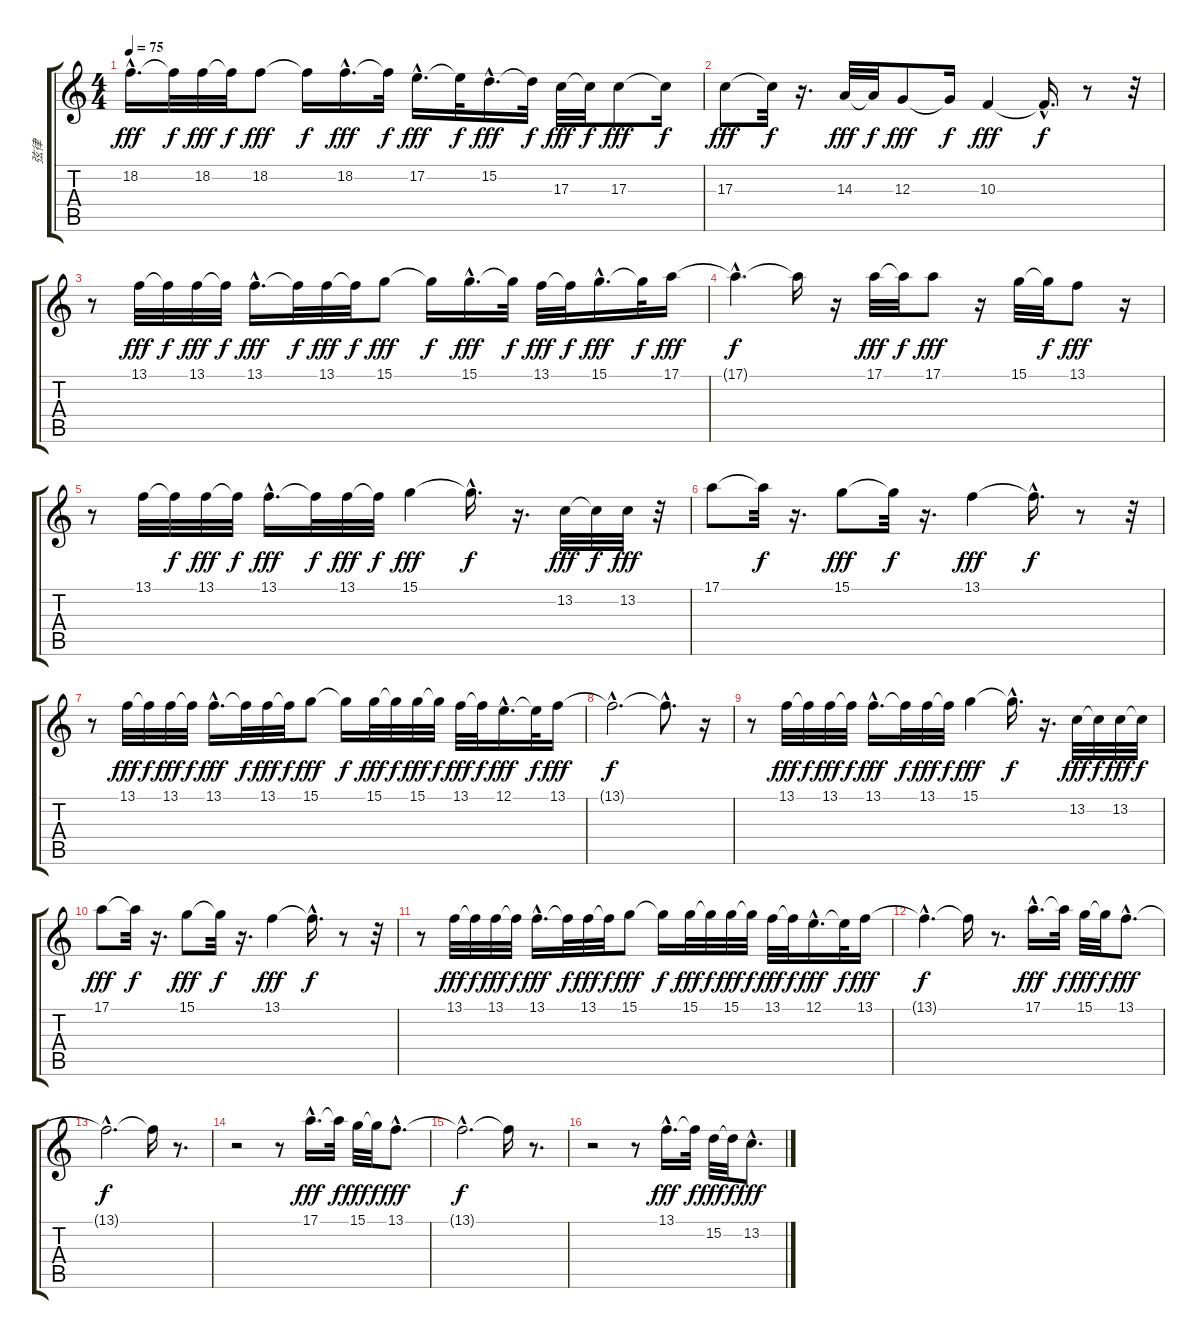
\track ("弦律" "弦律") {instrument electricgrandpiano}
\staff {score tabs}
\tuning (E4 B3 G3 D3 A2 E2) {hide}
\ts (4 4)
\tempo 75
\clef g2
\ks c
18.2{hac}.16{d dy fff} 18.2{t}.32{dy f} 18.2.32{dy fff} 18.2{t}.32{dy f} 18.2.8{dy fff} 18.2{t}.16{dy f} 18.2{hac}.16{d dy fff} 18.2{t}.32{dy f} 17.2{hac}.16{d dy fff} 17.2{t}.32{dy f} 15.2{hac}.16{d dy fff} 15.2{t}.32{dy f} 17.3.32{dy fff} 17.3{t}.32{dy f} 17.3.8{dy fff} 17.3{t}.16{dy f} |
17.3.8{dy fff} 17.3{t}.32{dy f} r.16{d} 14.3.32{dy fff} 14.3{t}.32{dy f} 12.3.8{dy fff} 12.3{t}.16{dy f} 10.3.4{dy fff} 10.3{hac t}.16{d dy f} r.8 r.32 |
r.8 13.1.32{dy fff} 13.1{t}.32{dy f} 13.1.32{dy fff} 13.1{t}.32{dy f} 13.1{hac}.16{d dy fff} 13.1{t}.32{dy f} 13.1.32{dy fff} 13.1{t}.32{dy f} 15.1.8{dy fff} 15.1{t}.16{dy f} 15.1{hac}.16{d dy fff} 15.1{t}.32{dy f} 13.1.32{dy fff} 13.1{t}.32{dy f} 15.1{hac}.16{d dy fff} 15.1{t}.32{dy f} 17.1.16{dy fff} |
17.1{hac t}.4{d dy f} 17.1{t}.16 r.16 17.1.32{dy fff} 17.1{t}.32{dy f} 17.1.8{dy fff} r.16 15.1.32 15.1{t}.32{dy f} 13.1.8{dy fff} r.16 |
r.8 13.1.32 13.1{t}.32{dy f} 13.1.32{dy fff} 13.1{t}.32{dy f} 13.1{hac}.16{d dy fff} 13.1{t}.32{dy f} 13.1.32{dy fff} 13.1{t}.32{dy f} 15.1.4{dy fff} 15.1{hac t}.16{d dy f} r.16{d} 13.2.32{dy fff} 13.2{t}.32{dy f} 13.2.32{dy fff} r.32 |
17.1.8 17.1{t}.32{dy f} r.16{d} 15.1.8{dy fff} 15.1{t}.32{dy f} r.16{d} 13.1.4{dy fff} 13.1{hac t}.16{d dy f} r.8 r.32 |
r.8 13.1.32{dy fff} 13.1{t}.32{dy f} 13.1.32{dy fff} 13.1{t}.32{dy f} 13.1{hac}.16{d dy fff} 13.1{t}.32{dy f} 13.1.32{dy fff} 13.1{t}.32{dy f} 15.1.8{dy fff} 15.1{t}.16{dy f} 15.1.32{dy fff} 15.1{t}.32{dy f} 15.1.32{dy fff} 15.1{t}.32{dy f} 13.1.32{dy fff} 13.1{t}.32{dy f} 12.1{hac}.16{d dy fff} 12.1{t}.32{dy f} 13.1.16{dy fff} |
13.1{hac t}.2{d dy f} 13.1{hac t}.8{d} r.16 |
r.8 13.1.32{dy fff} 13.1{t}.32{dy f} 13.1.32{dy fff} 13.1{t}.32{dy f} 13.1{hac}.16{d dy fff} 13.1{t}.32{dy f} 13.1.32{dy fff} 13.1{t}.32{dy f} 15.1.4{dy fff} 15.1{hac t}.16{d dy f} r.16{d} 13.2.32{dy fff} 13.2{t}.32{dy f} 13.2.32{dy fff} 13.2{t}.32{dy f} |
17.1.8{dy fff} 17.1{t}.32{dy f} r.16{d} 15.1.8{dy fff} 15.1{t}.32{dy f} r.16{d} 13.1.4{dy fff} 13.1{hac t}.16{d dy f} r.8 r.32 |
r.8 13.1.32{dy fff} 13.1{t}.32{dy f} 13.1.32{dy fff} 13.1{t}.32{dy f} 13.1{hac}.16{d dy fff} 13.1{t}.32{dy f} 13.1.32{dy fff} 13.1{t}.32{dy f} 15.1.8{dy fff} 15.1{t}.16{dy f} 15.1.32{dy fff} 15.1{t}.32{dy f} 15.1.32{dy fff} 15.1{t}.32{dy f} 13.1.32{dy fff} 13.1{t}.32{dy f} 12.1{hac}.16{d dy fff} 12.1{t}.32{dy f} 13.1.16{dy fff} |
13.1{hac t}.4{d dy f} 13.1{t}.16 r.8{d} 17.1{hac}.16{d dy fff} 17.1{t}.32{dy f} 15.1.32{dy fff} 15.1{t}.32{dy f} 13.1{hac}.8{d dy fff} |
13.1{hac t}.2{d dy f} 13.1{t}.16 r.8{d} |
r.2 r.8 17.1{hac}.16{d dy fff} 17.1{t}.32{dy f} 15.1.32{dy fff} 15.1{t}.32{dy f} 13.1{hac}.8{d dy fff} |
13.1{hac t}.2{d dy f} 13.1{t}.16 r.8{d} |
r.2 r.8 13.1{hac}.16{d dy fff} 13.1{t}.32{dy f} 15.2.32{dy fff} 15.2{t}.32{dy f} 13.2{hac}.8{d dy fff}
